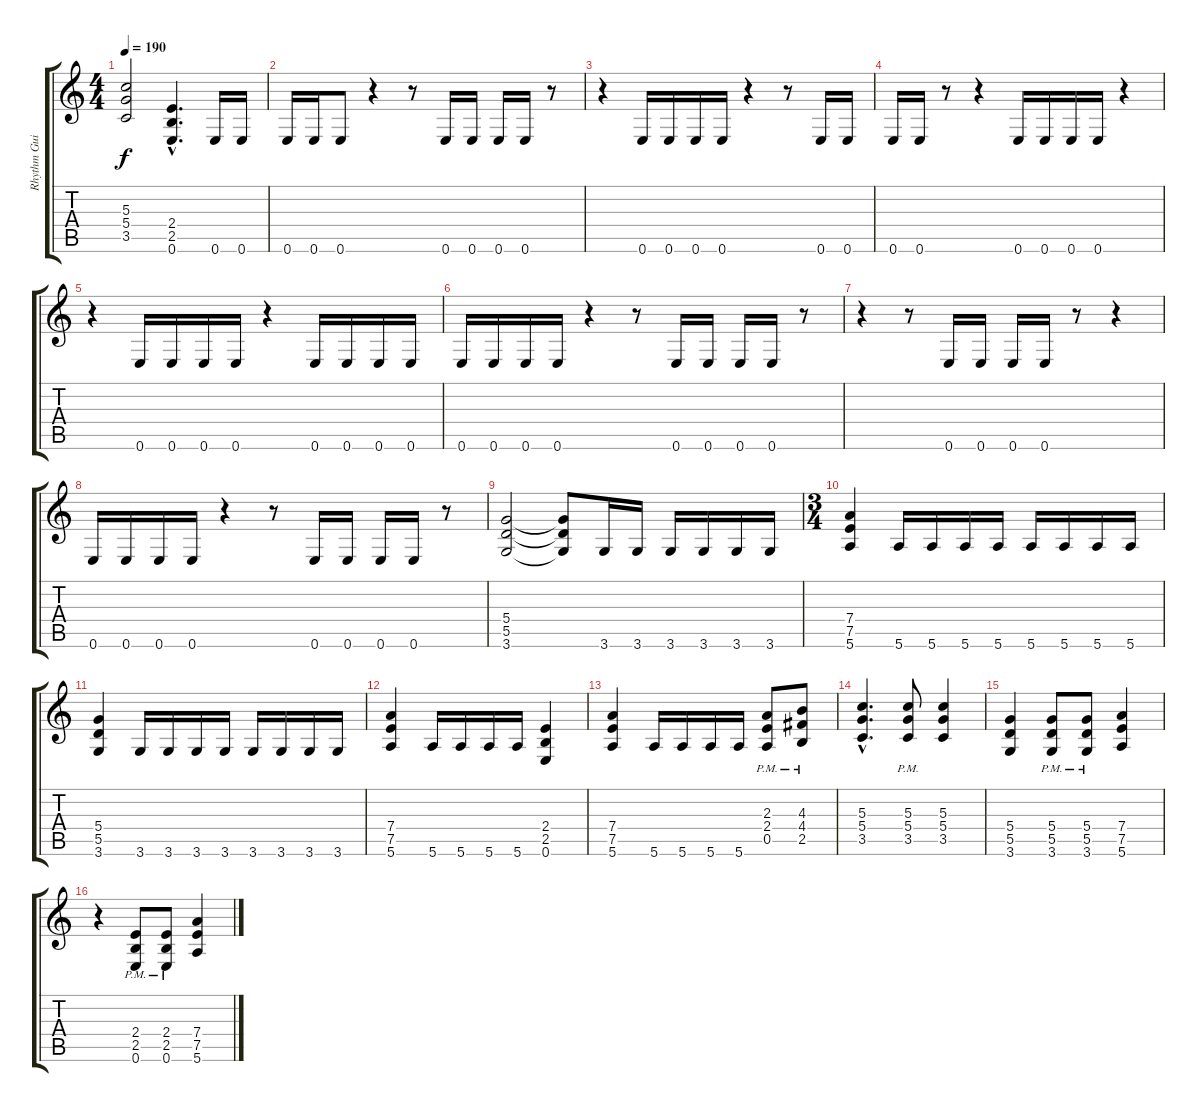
\track ("Rhythm Guitar" "Rhythm Gui") {instrument distortionguitar}
\staff {score tabs}
\tuning (E4 B3 G3 D3 A2 E2) {hide}
\ts (4 4)
\tempo 190
\clef g2
\ks c
(5.3 5.4 3.5).2{dy f} (2.4{hac} 2.5{hac} 0.6{hac}).4{d} 0.6.16 0.6.16 |
0.6.16 0.6.16 0.6.8 r.4 r.8 0.6.16 0.6.16 0.6.16 0.6.16 r.8 |
r.4 0.6.16 0.6.16 0.6.16 0.6.16 r.4 r.8 0.6.16 0.6.16 |
0.6.16 0.6.16 r.8 r.4 0.6.16 0.6.16 0.6.16 0.6.16 r.4 |
r.4 0.6.16 0.6.16 0.6.16 0.6.16 r.4 0.6.16 0.6.16 0.6.16 0.6.16 |
0.6.16 0.6.16 0.6.16 0.6.16 r.4 r.8 0.6.16 0.6.16 0.6.16 0.6.16 r.8 |
r.4 r.8 0.6.16 0.6.16 0.6.16 0.6.16 r.8 r.4 |
0.6.16 0.6.16 0.6.16 0.6.16 r.4 r.8 0.6.16 0.6.16 0.6.16 0.6.16 r.8 |
(5.4 5.5 3.6).2 (5.4{t} 5.5{t} 3.6{t}).8 3.6.16 3.6.16 3.6.16 3.6.16 3.6.16 3.6.16 |
\ts (3 4)
(7.4 7.5 5.6).4 5.6.16 5.6.16 5.6.16 5.6.16 5.6.16 5.6.16 5.6.16 5.6.16 |
(5.4 5.5 3.6).4 3.6.16 3.6.16 3.6.16 3.6.16 3.6.16 3.6.16 3.6.16 3.6.16 |
(7.4 7.5 5.6).4 5.6.16 5.6.16 5.6.16 5.6.16 (2.4 2.5 0.6).4 |
(7.4 7.5 5.6).4 5.6.16 5.6.16 5.6.16 5.6.16 (2.3{pm} 2.4{pm} 0.5{pm}).8 (4.3{pm} 4.4{pm} 2.5{pm}).8 |
(5.3{hac} 5.4{hac} 3.5{hac}).4{d} (5.3{pm} 5.4{pm} 3.5{pm}).8 (5.3 5.4 3.5).4 |
(5.4 5.5 3.6).4 (5.4{pm} 5.5{pm} 3.6{pm}).8 (5.4{pm} 5.5{pm} 3.6{pm}).8 (7.4 7.5 5.6).4 |
r.4 (2.4{pm} 2.5{pm} 0.6{pm}).8 (2.4{pm} 2.5{pm} 0.6{pm}).8 (7.4 7.5 5.6).4
